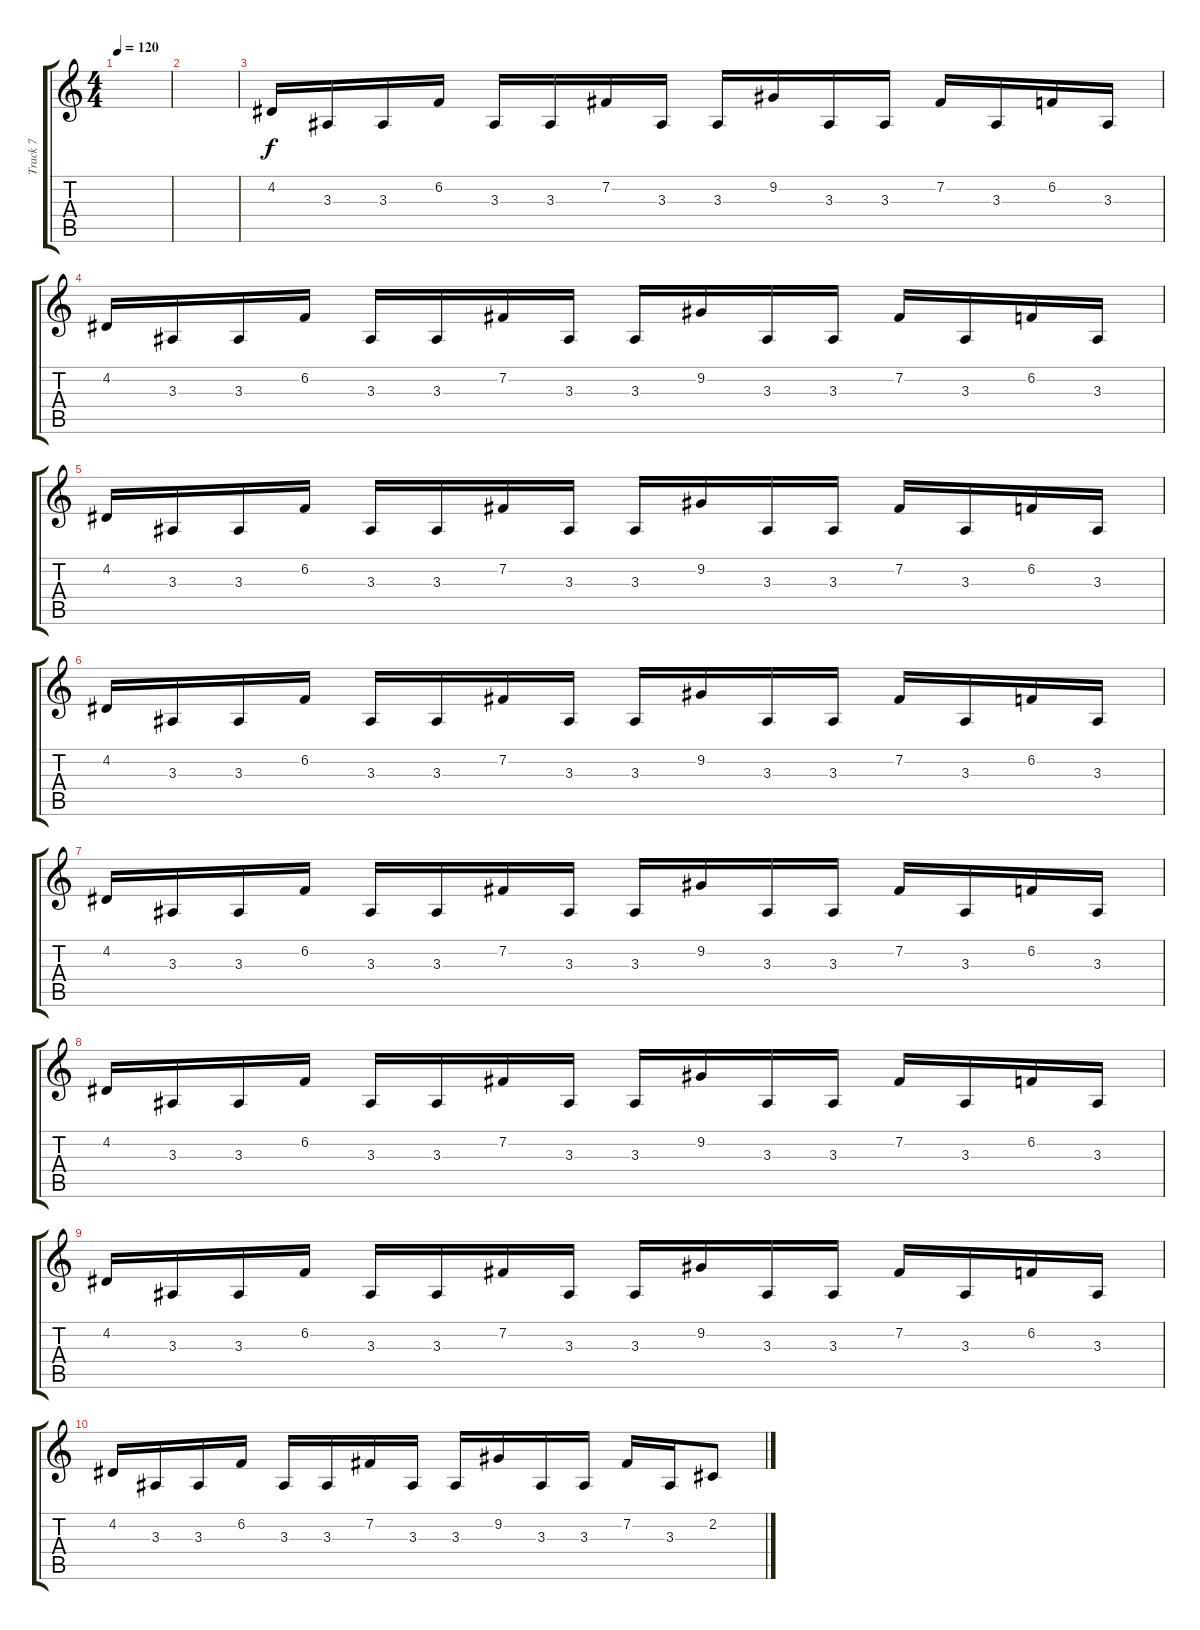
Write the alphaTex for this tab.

\track ("Track 7" "Track 7") {instrument lead2sawtooth}
\staff {score tabs}
\tuning (E4 B3 G3 D3 A2 E2) {hide}
\ts (4 4)
\tempo 120
\clef g2
\ks c
|
|
4.2.16 3.3.16 3.3.16 6.2.16 3.3.16 3.3.16 7.2.16 3.3.16 3.3.16 9.2.16 3.3.16 3.3.16 7.2.16 3.3.16 6.2.16 3.3.16 |
4.2.16 3.3.16 3.3.16 6.2.16 3.3.16 3.3.16 7.2.16 3.3.16 3.3.16 9.2.16 3.3.16 3.3.16 7.2.16 3.3.16 6.2.16 3.3.16 |
4.2.16 3.3.16 3.3.16 6.2.16 3.3.16 3.3.16 7.2.16 3.3.16 3.3.16 9.2.16 3.3.16 3.3.16 7.2.16 3.3.16 6.2.16 3.3.16 |
4.2.16 3.3.16 3.3.16 6.2.16 3.3.16 3.3.16 7.2.16 3.3.16 3.3.16 9.2.16 3.3.16 3.3.16 7.2.16 3.3.16 6.2.16 3.3.16 |
4.2.16 3.3.16 3.3.16 6.2.16 3.3.16 3.3.16 7.2.16 3.3.16 3.3.16 9.2.16 3.3.16 3.3.16 7.2.16 3.3.16 6.2.16 3.3.16 |
4.2.16 3.3.16 3.3.16 6.2.16 3.3.16 3.3.16 7.2.16 3.3.16 3.3.16 9.2.16 3.3.16 3.3.16 7.2.16 3.3.16 6.2.16 3.3.16 |
4.2.16 3.3.16 3.3.16 6.2.16 3.3.16 3.3.16 7.2.16 3.3.16 3.3.16 9.2.16 3.3.16 3.3.16 7.2.16 3.3.16 6.2.16 3.3.16 |
4.2.16 3.3.16 3.3.16 6.2.16 3.3.16 3.3.16 7.2.16 3.3.16 3.3.16 9.2.16 3.3.16 3.3.16 7.2.16 3.3.16 2.2.8
